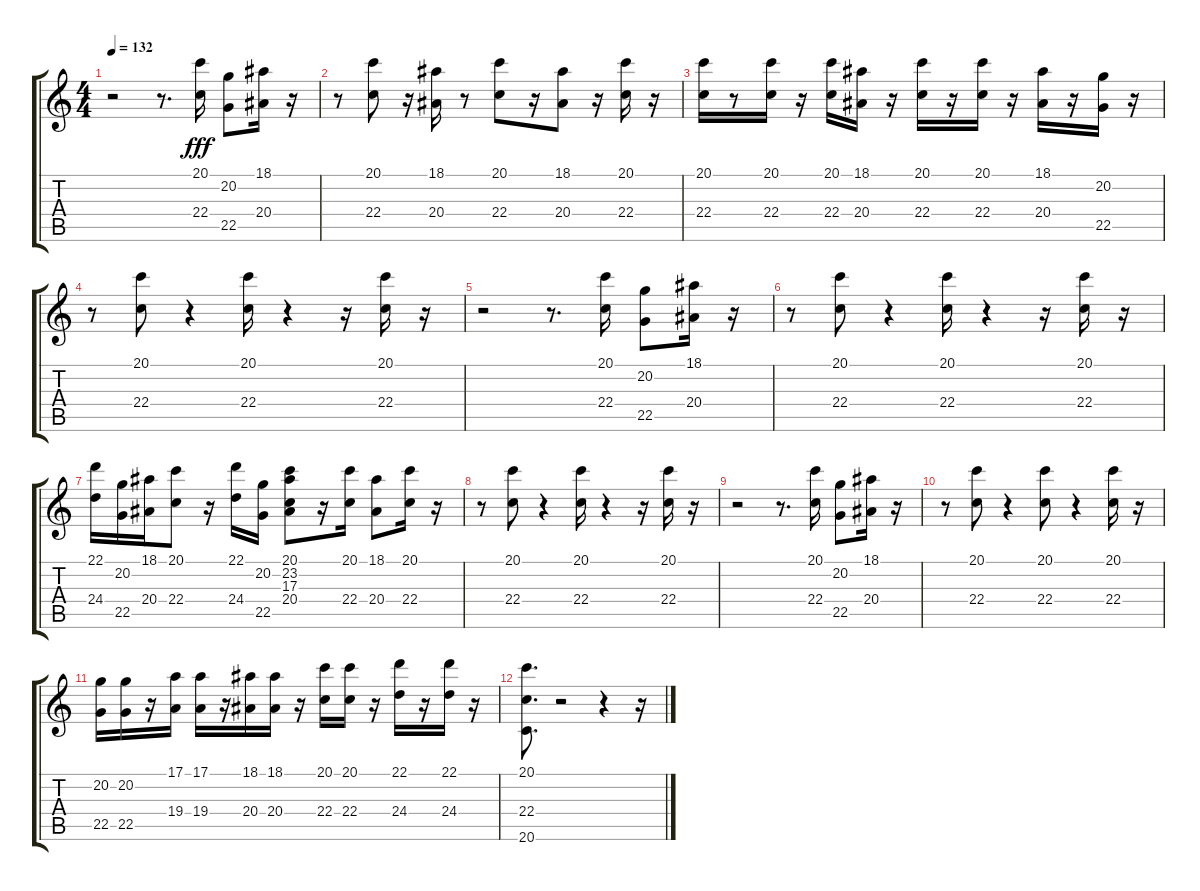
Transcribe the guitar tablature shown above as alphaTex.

\track "" {instrument brasssection}
\staff {score tabs}
\tuning (E4 B3 G3 D3 A2 E2) {hide}
\ts (4 4)
\tempo 132
\clef g2
\ks c
r.2{dy fff} r.8{d} (20.1 22.4).16 (20.2 22.5).8 (18.1 20.4).16 r.16 |
r.8 (20.1 22.4).8 r.16 (18.1 20.4).16 r.8 (20.1 22.4).8 r.16 (18.1 20.4).8 r.16 (20.1 22.4).16 r.16 |
(20.1 22.4).16 r.8 (20.1 22.4).16 r.16 (20.1 22.4).16 (18.1 20.4).16 r.16 (20.1 22.4).16 r.16 (20.1 22.4).16 r.16 (18.1 20.4).16 r.16 (20.2 22.5).16 r.16 |
r.8 (20.1 22.4).8 r.4 (20.1 22.4).16 r.4 r.16 (20.1 22.4).16 r.16 |
r.2 r.8{d} (20.1 22.4).16 (20.2 22.5).8 (18.1 20.4).16 r.16 |
r.8 (20.1 22.4).8 r.4 (20.1 22.4).16 r.4 r.16 (20.1 22.4).16 r.16 |
(22.1 24.4).16 (20.2 22.5).16 (18.1 20.4).16 (20.1 22.4).8 r.16 (22.1 24.4).16 (20.2 22.5).16 (20.1 23.2 17.3 20.4).8 r.16 (20.1 22.4).16 (18.1 20.4).8 (20.1 22.4).16 r.16 |
r.8 (20.1 22.4).8 r.4 (20.1 22.4).16 r.4 r.16 (20.1 22.4).16 r.16 |
r.2 r.8{d} (20.1 22.4).16 (20.2 22.5).8 (18.1 20.4).16 r.16 |
r.8 (20.1 22.4).8 r.4 (20.1 22.4).8 r.4 (20.1 22.4).16 r.16 |
(20.2 22.5).16 (20.2 22.5).16 r.16 (17.1 19.4).16 (17.1 19.4).16 r.16 (18.1 20.4).16 (18.1 20.4).16 r.16 (20.1 22.4).16 (20.1 22.4).16 r.16 (22.1 24.4).16 r.16 (22.1 24.4).16 r.16 |
(20.1 22.4 20.6).8{d} r.2 r.4 r.16
